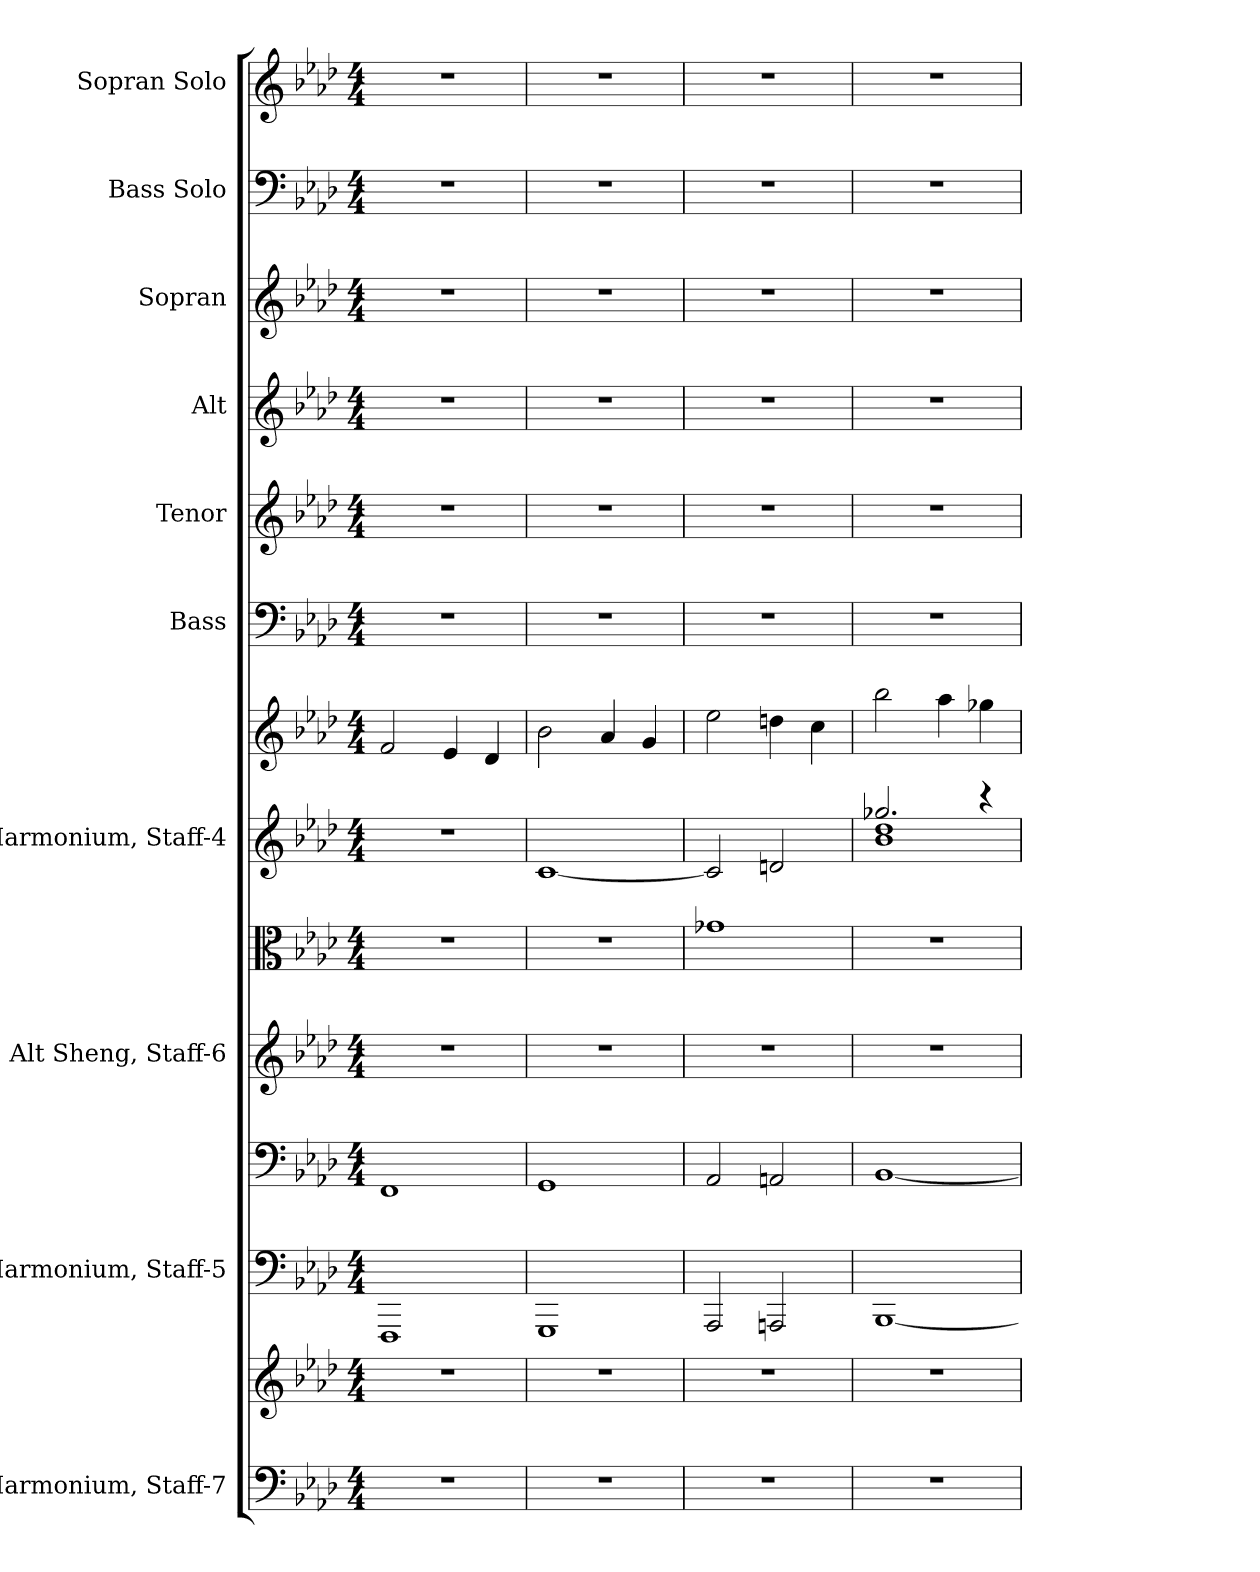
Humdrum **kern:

**kern	**kern	**kern	**kern	**kern	**kern	**kern	**kern	**kern	**kern	**kern	**kern	**kern	**kern
*part10	*part10	*part9	*part9	*part8	*part8	*part7	*part7	*part6	*part5	*part4	*part3	*part2	*part1
*staff14	*staff13	*staff12	*staff11	*staff10	*staff9	*staff8	*staff7	*staff6	*staff5	*staff4	*staff3	*staff2	*staff1
*I"Harmonium, Staff-7	*	*I"Harmonium, Staff-5	*	*I"Alt Sheng, Staff-6	*	*I"Harmonium, Staff-4	*	*I"Bass	*I"Tenor	*I"Alt	*I"Sopran	*I"Bass Solo	*I"Sopran Solo
*	*	*	*	*	*	*	*	*I'Bss	*I'Ten	*I'Alt	*I'Sop	*I'B.	*I'S.
*clefF4	*clefG2	*clefF4	*clefF4	*clefG2	*clefC3	*clefG2	*clefG2	*clefF4	*clefG2	*clefG2	*clefG2	*clefF4	*clefG2
*	*	*	*	*	*	*	*	*	*ITrd4c7	*ITrd2c3	*ITrd2c3	*	*
*k[b-e-a-d-]	*k[b-e-a-d-]	*k[b-e-a-d-]	*k[b-e-a-d-]	*k[b-e-a-d-]	*k[b-e-a-d-]	*k[b-e-a-d-]	*k[b-e-a-d-]	*k[b-e-a-d-]	*k[b-e-a-d-g-]	*k[b-]	*k[b-]	*k[b-e-a-d-]	*k[b-e-a-d-]
*M4/4	*M4/4	*M4/4	*M4/4	*M4/4	*M4/4	*M4/4	*M4/4	*M4/4	*M4/4	*M4/4	*M4/4	*M4/4	*M4/4
*MM92	*MM92	*MM92	*MM92	*MM92	*MM92	*MM92	*MM92	*MM92	*MM92	*MM92	*MM92	*MM92	*MM92
=1	=1	=1	=1	=1	=1	=1	=1	=1	=1	=1	=1	=1	=1
1r	1r	1FFF	1FF	1r	1r	1r	2f/	1r	1r	1r	1r	1r	1r
.	.	.	.	.	.	.	4e-/	.	.	.	.	.	.
.	.	.	.	.	.	.	4d-/	.	.	.	.	.	.
=2	=2	=2	=2	=2	=2	=2	=2	=2	=2	=2	=2	=2	=2
1r	1r	1GGG	1GG	1r	1r	[1c	2b-\	1r	1r	1r	1r	1r	1r
.	.	.	.	.	.	.	4a-/	.	.	.	.	.	.
.	.	.	.	.	.	.	4g/	.	.	.	.	.	.
=3	=3	=3	=3	=3	=3	=3	=3	=3	=3	=3	=3	=3	=3
1r	1r	2AAA-/	2AA-/	1r	1g-X	2c/]	2ee-\	1r	1r	1r	1r	1r	1r
.	.	2AAAn/	2AAn/	.	.	2dn/	4ddn\	.	.	.	.	.	.
.	.	.	.	.	.	.	4cc\	.	.	.	.	.	.
=4	=4	=4	=4	=4	=4	=4	=4	=4	=4	=4	=4	=4	=4
*	*	*	*	*	*	*^	*	*	*	*	*	*	*
1r	1r	[1BBB-	[1BB-	1r	1r	2.gg-X/	1b- 1dd-	2bb-\	1r	1r	1r	1r	1r	1r
.	.	.	.	.	.	.	.	4aa-\	.	.	.	.	.	.
.	.	.	.	.	.	4r	.	4gg-X\	.	.	.	.	.	.
*	*	*	*	*	*	*v	*v	*	*	*	*	*	*	*
=	=	=	=	=	=	=	=	=	=	=	=	=	=
*-	*-	*-	*-	*-	*-	*-	*-	*-	*-	*-	*-	*-	*-
